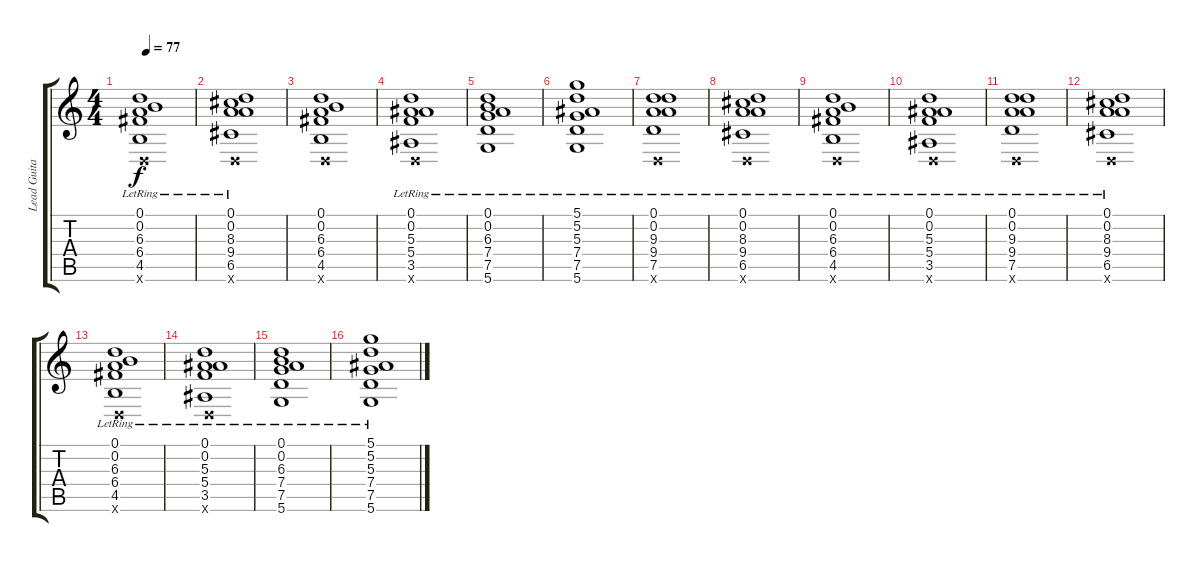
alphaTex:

\track ("Lead Guitar" "Lead Guita") {instrument electricguitarjazz}
\staff {score tabs}
\tuning (D4 A3 F3 C3 G2 D2) {hide}
\ts (4 4)
\tempo 77
\clef g2
\ks c
(0.1 0.2 6.3 6.4{lr} 4.5 0.6{x}).1{dy f} |
(0.1 0.2 8.3 9.4{lr} 6.5 0.6{x}).1 |
(0.1 0.2 6.3 6.4 4.5 0.6{x}).1 |
(0.1{lr} 0.2 5.3 5.4 3.5 0.6{x}).1 |
(0.1{lr} 0.2{lr} 6.3 7.4 7.5 5.6).1 |
(5.1 5.2 5.3 7.4{lr} 7.5 5.6).1 |
(0.1 0.2 9.3 9.4{lr} 7.5 0.6{x}).1 |
(0.1 0.2 8.3 9.4 6.5{lr} 0.6{x}).1 |
(0.1 0.2 6.3 6.4{lr} 4.5 0.6{x}).1 |
(0.1{lr} 0.2 5.3 5.4 3.5 0.6{x}).1 |
(0.1 0.2 9.3 9.4{lr} 7.5 0.6{x}).1 |
(0.1 0.2 8.3 9.4 6.5{lr} 0.6{x}).1 |
(0.1 0.2 6.3 6.4{lr} 4.5 0.6{x}).1 |
(0.1{lr} 0.2 5.3 5.4 3.5 0.6{x}).1 |
(0.1{lr} 0.2{lr} 6.3 7.4 7.5 5.6).1 |
(5.1 5.2 5.3 7.4{lr} 7.5 5.6).1
